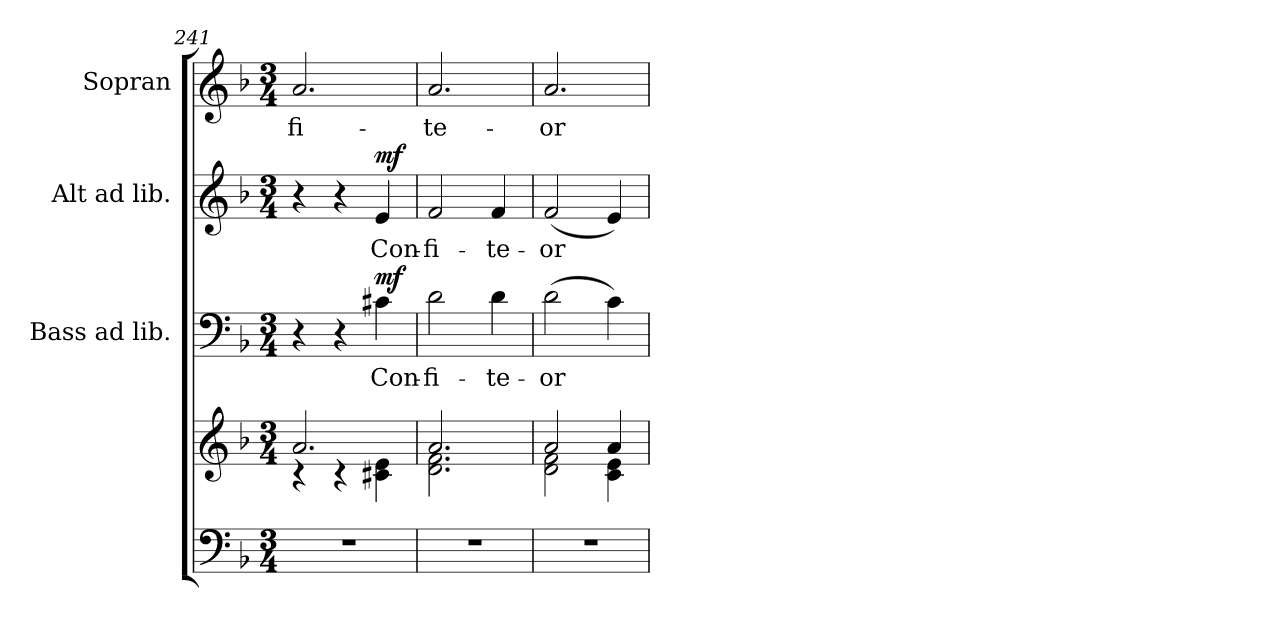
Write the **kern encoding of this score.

**kern	**kern	**kern	**text	**dynam	**kern	**text	**dynam	**kern	**text
*part4	*part4	*part3	*part3	*part3	*part2	*part2	*part2	*part1	*part1
*staff5	*staff4	*staff3	*staff3	*staff3	*staff2	*staff2	*staff2	*staff1	*staff1
*	*	*I"Bass ad lib.	*	*	*I"Alt ad lib.	*	*	*I"Sopran	*
*	*	*I'B.	*	*	*I'A.	*	*	*I'S.	*
*clefF4	*clefG2	*clefF4	*	*	*clefG2	*	*	*clefG2	*
*k[b-]	*k[b-]	*k[b-]	*	*	*k[b-]	*	*	*k[b-]	*
*F:	*F:	*F:	*	*	*F:	*	*	*F:	*
*M3/4	*M3/4	*M3/4	*	*	*M3/4	*	*	*M3/4	*
=241	=241	=241	=241	=241	=241	=241	=241	=241	=241
*	*^	*	*	*	*	*	*	*	*
!	!	!	!	!	!	!	!	!	!	!LO:LY:b
2.r	2.a/	4rc	4r	.	.	4r	.	.	2.a/	-fi-
.	.	4rc	4r	.	.	4r	.	.	.	.
!	!	!	!	!LO:LY:b	!LO:DY:a	!	!LO:LY:b	!LO:DY:a	!	!
.	.	4c#X\ 4e\	4c#X\	Con-	mf	4e/	Con-	mf	.	.
=242	=242	=242	=242	=242	=242	=242	=242	=242	=242	=242
!	!	!	!	!LO:LY:b	!	!	!LO:LY:b	!	!	!LO:LY:b
2.r	2.a/	2.d\ 2.f\	2d\	-fi-	.	2f/	-fi-	.	2.a/	-te-
!	!	!	!	!LO:LY:b	!	!	!LO:LY:b	!	!	!
.	.	.	4d\	-te-	.	4f/	-te-	.	.	.
=243	=243	=243	=243	=243	=243	=243	=243	=243	=243	=243
!	!	!	!	!LO:LY:b	!	!	!LO:LY:b	!	!	!LO:LY:b
2.r	2a/	2d\ 2f\	(>2d\	-or	.	(<2f/	-or	.	2.a/	-or
.	4a/	4c\ 4e\	4c\)	.	.	4e/)	.	.	.	.
*	*v	*v	*	*	*	*	*	*	*	*
=	=	=	=	=	=	=	=	=	=
*-	*-	*-	*-	*-	*-	*-	*-	*-	*-
